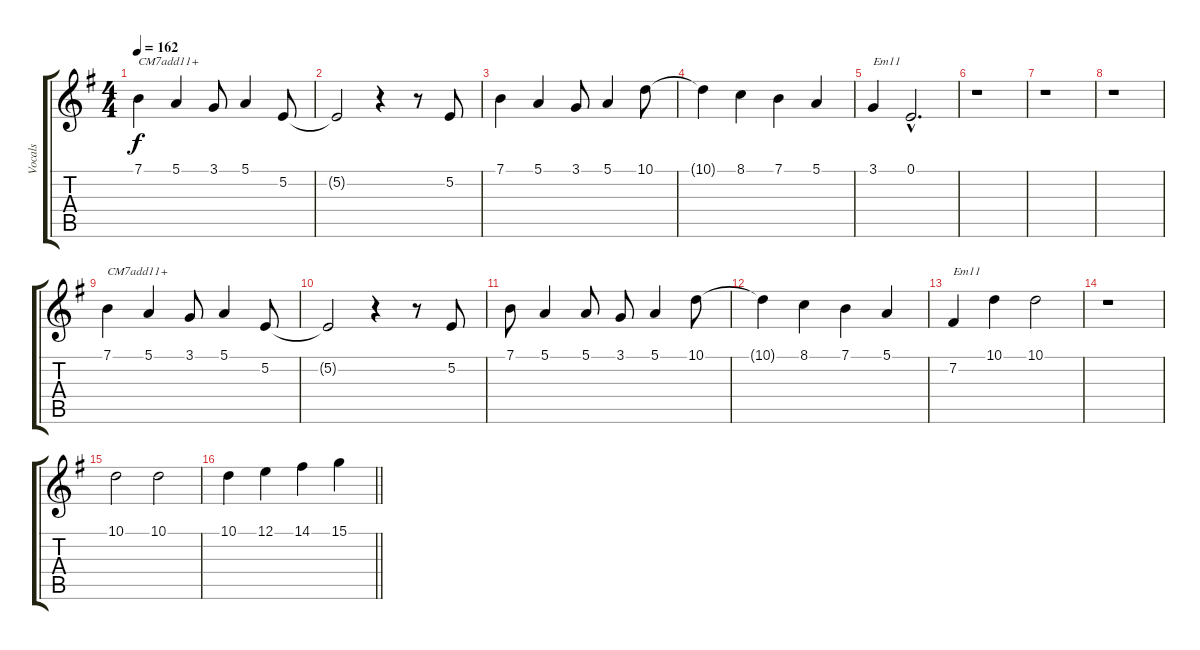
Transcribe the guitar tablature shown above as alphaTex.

\track ("Vocals" "Vocals") {instrument trumpet}
\staff {score tabs}
\tuning (E4 B3 G3 D3 A2 E2) {hide}
\ts (4 4)
\tempo 162
\clef g2
\ks g
7.1.4{txt "CM7add11+" dy f} 5.1.4 3.1.8 5.1.4 5.2.8 |
5.2{t}.2 r.4 r.8 5.2.8 |
7.1.4 5.1.4 3.1.8 5.1.4 10.1.8 |
10.1{t}.4 8.1.4 7.1.4 5.1.4 |
3.1.4{txt "Em11"} 0.1{hac}.2{d} |
r.1 |
r.1 |
r.1 |
7.1.4{txt "CM7add11+"} 5.1.4 3.1.8 5.1.4 5.2.8 |
5.2{t}.2 r.4 r.8 5.2.8 |
7.1.8 5.1.4 5.1.8 3.1.8 5.1.4 10.1.8 |
10.1{t}.4 8.1.4 7.1.4 5.1.4 |
7.2.4{txt "Em11"} 10.1.4 10.1.2 |
r.1 |
10.1.2 10.1.2 |
\barLineRight lightlight
10.1.4 12.1.4 14.1.4 15.1.4
